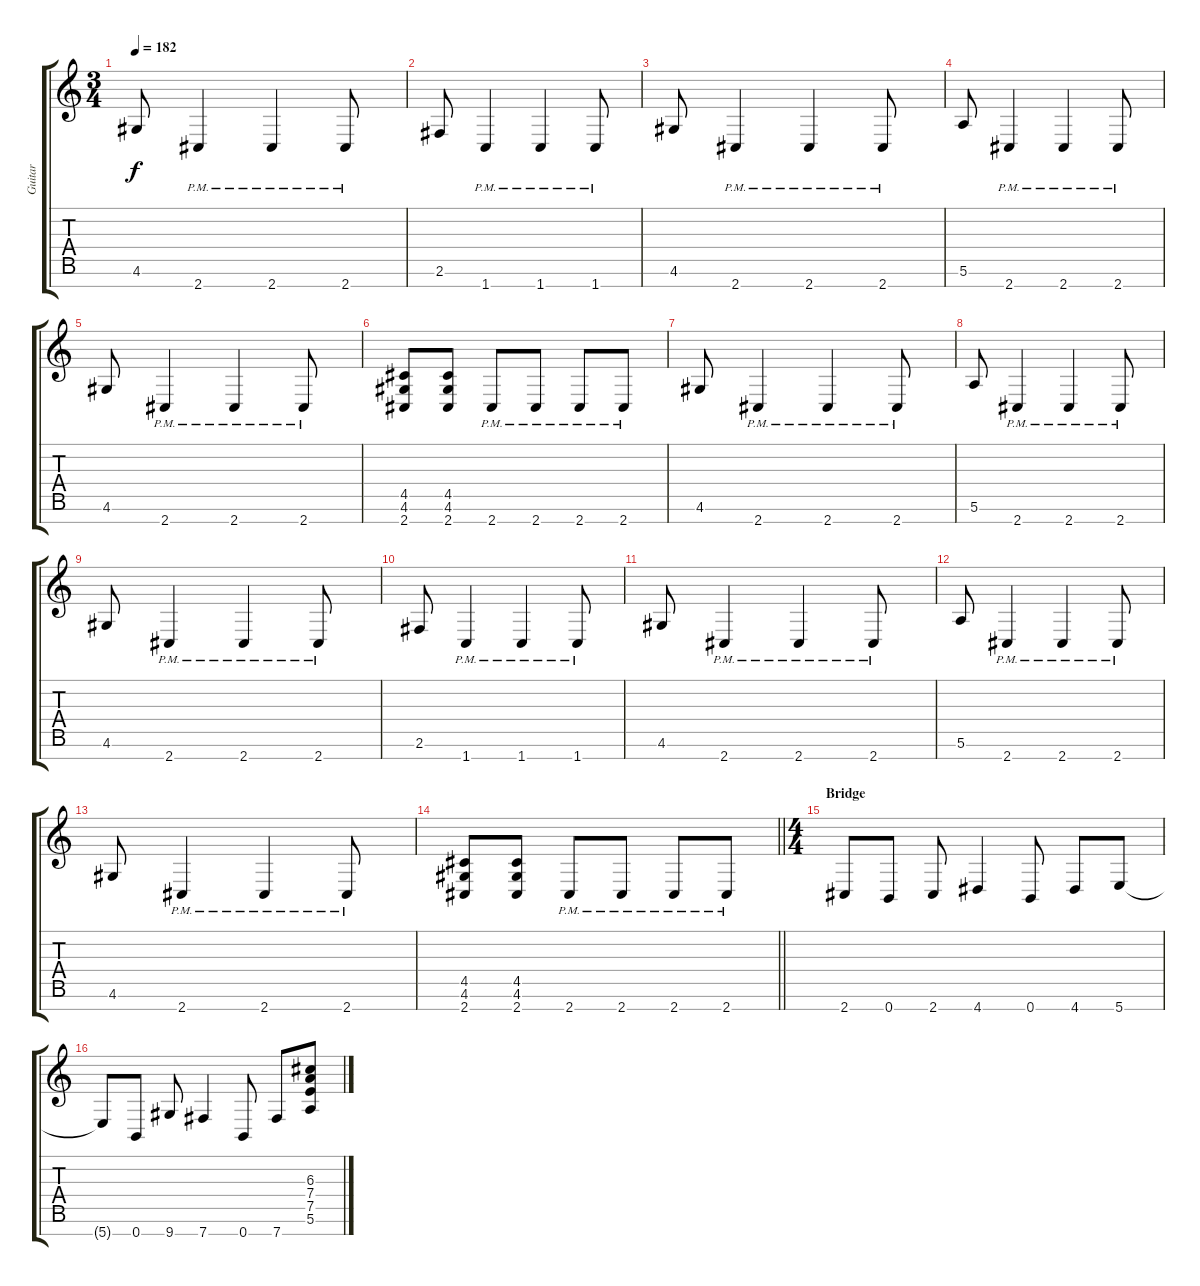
\track ("Guitar" "Guitar") {instrument distortionguitar}
\staff {score tabs}
\tuning (E4 B3 G3 D3 A2 E2 B1) {hide}
\ts (3 4)
\tempo 182
\clef g2
\ks c
4.6.8{dy f} 2.7{pm}.4 2.7{pm}.4 2.7{pm}.8 |
2.6.8 1.7{pm}.4 1.7{pm}.4 1.7{pm}.8 |
4.6.8 2.7{pm}.4 2.7{pm}.4 2.7{pm}.8 |
5.6.8 2.7{pm}.4 2.7{pm}.4 2.7{pm}.8 |
4.6.8 2.7{pm}.4 2.7{pm}.4 2.7{pm}.8 |
(4.5 4.6 2.7).8 (4.5 4.6 2.7).8 2.7{pm}.8 2.7{pm}.8 2.7{pm}.8 2.7{pm}.8 |
4.6.8 2.7{pm}.4 2.7{pm}.4 2.7{pm}.8 |
5.6.8 2.7{pm}.4 2.7{pm}.4 2.7{pm}.8 |
4.6.8 2.7{pm}.4 2.7{pm}.4 2.7{pm}.8 |
2.6.8 1.7{pm}.4 1.7{pm}.4 1.7{pm}.8 |
4.6.8 2.7{pm}.4 2.7{pm}.4 2.7{pm}.8 |
5.6.8 2.7{pm}.4 2.7{pm}.4 2.7{pm}.8 |
4.6.8 2.7{pm}.4 2.7{pm}.4 2.7{pm}.8 |
\barLineRight lightlight
(4.5 4.6 2.7).8 (4.5 4.6 2.7).8 2.7{pm}.8 2.7{pm}.8 2.7{pm}.8 2.7{pm}.8 |
\ts (4 4)
\section ("" "Bridge")
2.7.8 0.7.8 2.7.8 4.7.4 0.7.8 4.7.8 5.7.8 |
5.7{t}.8 0.7.8 9.7.8 7.7.4 0.7.8 7.7.8 (6.3 7.4 7.5 5.6).8
